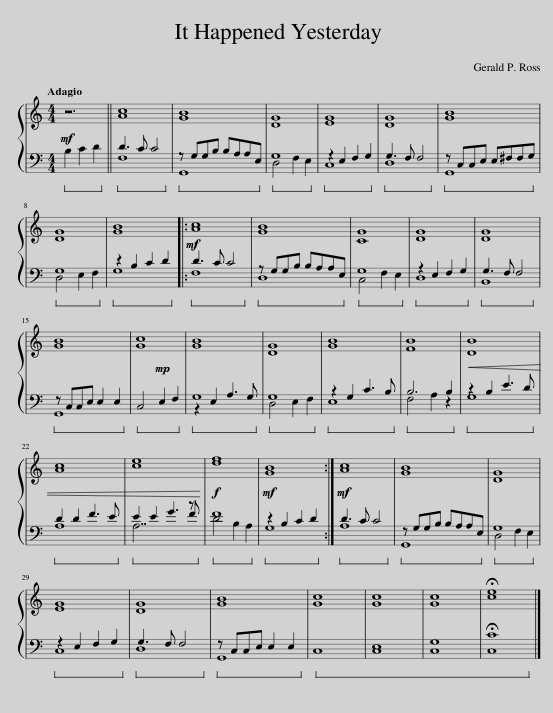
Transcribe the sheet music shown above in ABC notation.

X:1
%%score { 1 ( 2 3 ) }
L:1/8
Q:1/4=65
M:4/4
I:linebreak $
K:C
V:1 treble
V:2 bass
V:3 bass
V:1
 z6 ||!mf![Q:1/4=70] [Ac]8 | [GB]8 | [DG]8 | [EG]8 | %5
 [DG]8 | [GB]8 |$ [DG]8 | [GB]8[Q:1/4=65] |:!mf![Q:1/4=70] [Ac]8 | %10
 [GB]8 | [CG]8 | [DG]8 | [DG]8 |$ [GB]8 | %15
 [Gc]8 |!p! [GB]8 | [DG]8 | [GB]8 | [FB]8 | %20
!<(! [DB]8 |$ [Ac]8 | [ce]8!<)! |!f! [df]8 |!mf! [GB]8[Q:1/4=65] :| %25
[Q:1/4=70]!mf! [Ac]8 | [GB]8 | [DG]8 |$ [EG]8 | [DG]8 | %30
[Q:1/4=67] [GB]8[Q:1/4=64][Q:1/4=61] |[Q:1/4=70] [Gc]8 | [Gc]8 | [Gc]8 | !fermata![ce]8 |] %35
V:2
!mf!!ped! B,2 C2 D2!ped-up! ||!ped! F,8!ped-up! |!ped! G,,8!ped-up! |!ped! D,4 F,2 E,2!ped-up! |!ped! C,8!ped-up! | %5
!ped! D,8!ped-up! |!ped! G,,8!ped-up! |$!ped! D,4 E,2 F,2!ped-up! |!ped! G,8!ped-up! |:!mf!!ped! F,8!ped-up! | %10
!ped! D,8!ped-up! |!ped! C,4 F,2 E,2!ped-up! |!ped! D,8!ped-up! |!ped! B,,8!ped-up! |$!ped! G,,8!ped-up! | %15
!ped! C,4!mp! E,2 F,2!ped-up! |!ped! G,8!ped-up! |!ped! D,4 E,2 F,2!ped-up! |!ped! E,8!ped-up! |!ped! F,4 A,2 z2!ped-up! | %20
!ped!!<(! G,8!ped-up! |$!ped! A,8!ped-up! |!ped! A,7 z!<)!!ped-up! |!f!!ped! D4!mf! B,2 A,2!ped-up! |!ped! G,8!ped-up! :| %25
!mf!!ped! A,8!ped-up! |!ped! G,,8!ped-up! |!ped! D,4 F,2 E,2!ped-up! |$!ped! C,8!ped-up! |!ped! D,8!ped-up! | %30
!ped! G,,8!ped-up! |!ped! C,8 | [C,E,]8 | [C,G,]8 | !fermata![C,C]8!ped-up! |] %35
V:3
 x6 || D3 C C4 | z G,G,B, B,A,A,E, | G,8 | z2 E,2 F,2 G,2 | %5
 G,3 F, F,4 | z C,C,E, E,^F,F,G, |$ G,8 | z2 B,2 C2 D2 |: D3 C C4 | %10
 z G,G,B, B,A,A,E, | G,8 | z2 E,2 F,2 G,2 | G,3 F, F,4 |$ z C,C,E, E,2 E,2 | %15
 x8 | z2 E,2 A,3 G, | G,8 | z2 G,2 C3 B, | B,6 B,2 | %20
 z2 B,2 E3 D |$ D2 D2 F3 E | E2 E2 G3 F | F8 | z2 B,2 C2 D2 :| %25
 D3 C C4 | z G,G,B, B,A,A,E, | G,8 |$ z2 E,2 F,2 G,2 | G,3 F, F,4 | %30
 z C,C,E, E,2 E,2 | x8 | x8 | x8 | x8 |] %35
